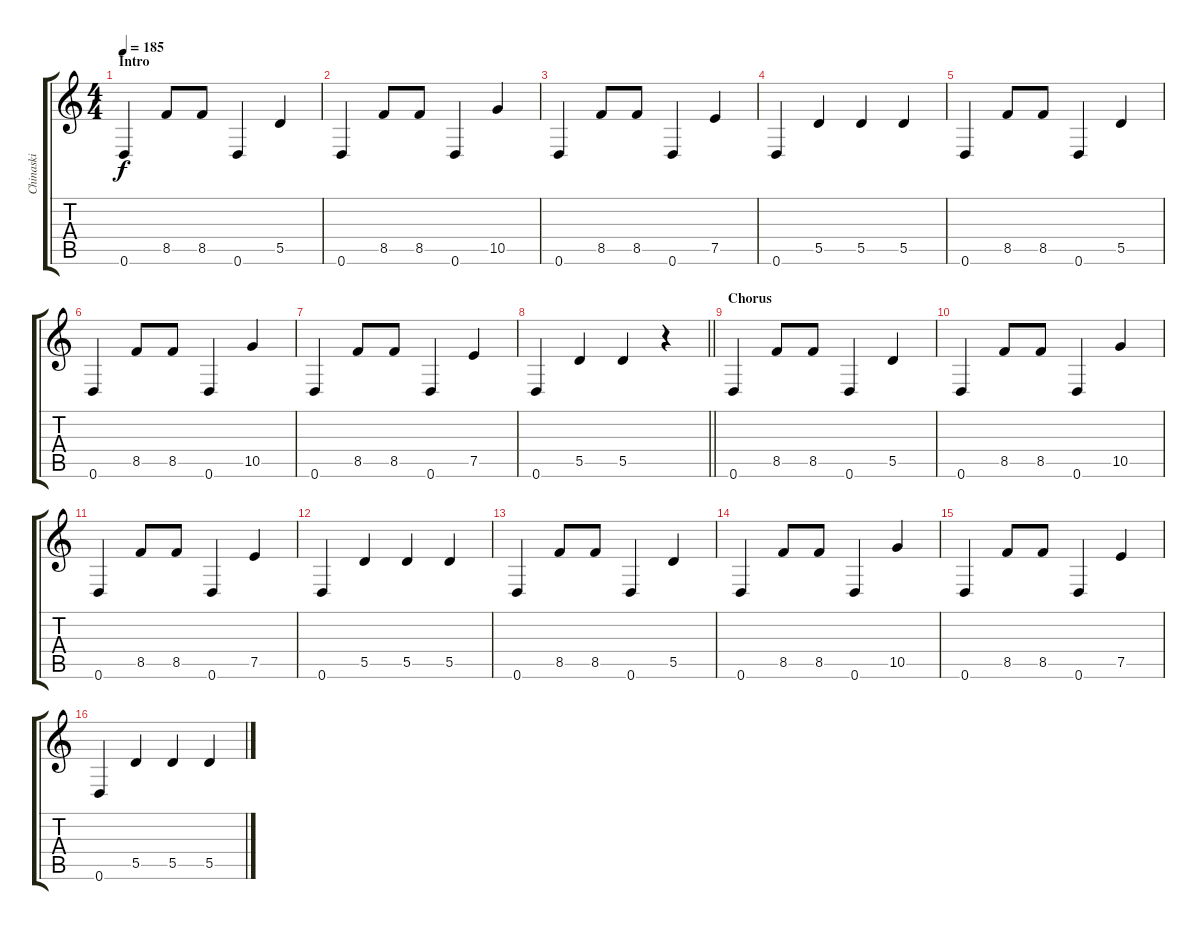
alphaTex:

\track ("Chinaski" "Chinaski") {instrument overdrivenguitar}
\staff {score tabs}
\tuning (E4 B3 G3 D3 A2 D2) {hide}
\ts (4 4)
\section ("" "Intro")
\tempo 185
\clef g2
\ks c
0.6.4{dy f instrument overdrivenguitar} 8.5.8 8.5.8 0.6.4 5.5.4 |
0.6.4 8.5.8 8.5.8 0.6.4 10.5.4 |
0.6.4 8.5.8 8.5.8 0.6.4 7.5.4 |
0.6.4 5.5.4 5.5.4 5.5.4 |
0.6.4 8.5.8 8.5.8 0.6.4 5.5.4 |
0.6.4 8.5.8 8.5.8 0.6.4 10.5.4 |
0.6.4 8.5.8 8.5.8 0.6.4 7.5.4 |
\barLineRight lightlight
0.6.4 5.5.4 5.5.4 r.4 |
\section ("" "Chorus")
0.6.4 8.5.8 8.5.8 0.6.4 5.5.4 |
0.6.4 8.5.8 8.5.8 0.6.4 10.5.4 |
0.6.4 8.5.8 8.5.8 0.6.4 7.5.4 |
0.6.4 5.5.4 5.5.4 5.5.4 |
0.6.4 8.5.8 8.5.8 0.6.4 5.5.4 |
0.6.4 8.5.8 8.5.8 0.6.4 10.5.4 |
0.6.4 8.5.8 8.5.8 0.6.4 7.5.4 |
0.6.4 5.5.4 5.5.4 5.5.4
